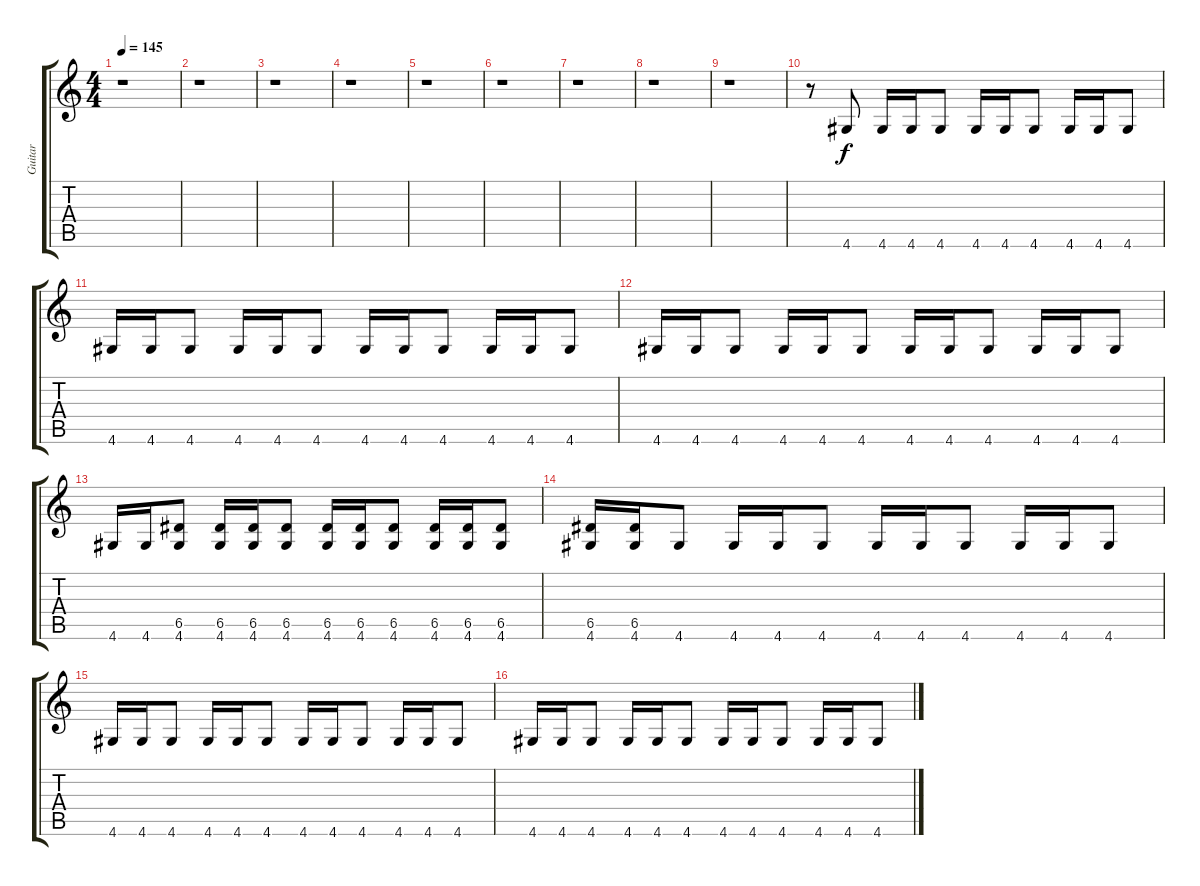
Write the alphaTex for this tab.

\track ("Guitar" "Guitar") {instrument electricguitarmuted}
\staff {score tabs}
\tuning (E4 B3 G3 D3 A2 E2) {hide}
\ts (4 4)
\tempo 145
\clef g2
\ks c
r.1{dy f instrument electricguitarmuted} |
r.1 |
r.1 |
r.1 |
r.1 |
r.1 |
r.1 |
r.1 |
r.1 |
r.8 4.6.8 4.6.16 4.6.16 4.6.8 4.6.16 4.6.16 4.6.8 4.6.16 4.6.16 4.6.8 |
4.6.16 4.6.16 4.6.8 4.6.16 4.6.16 4.6.8 4.6.16 4.6.16 4.6.8 4.6.16 4.6.16 4.6.8 |
4.6.16 4.6.16 4.6.8 4.6.16 4.6.16 4.6.8 4.6.16 4.6.16 4.6.8 4.6.16 4.6.16 4.6.8 |
4.6.16 4.6.16 (6.5 4.6).8 (6.5 4.6).16 (6.5 4.6).16 (6.5 4.6).8 (6.5 4.6).16 (6.5 4.6).16 (6.5 4.6).8 (6.5 4.6).16 (6.5 4.6).16 (6.5 4.6).8 |
(6.5 4.6).16 (6.5 4.6).16 4.6.8 4.6.16 4.6.16 4.6.8 4.6.16 4.6.16 4.6.8 4.6.16 4.6.16 4.6.8 |
4.6.16 4.6.16 4.6.8 4.6.16 4.6.16 4.6.8 4.6.16 4.6.16 4.6.8 4.6.16 4.6.16 4.6.8 |
4.6.16 4.6.16 4.6.8 4.6.16 4.6.16 4.6.8 4.6.16 4.6.16 4.6.8 4.6.16 4.6.16 4.6.8
